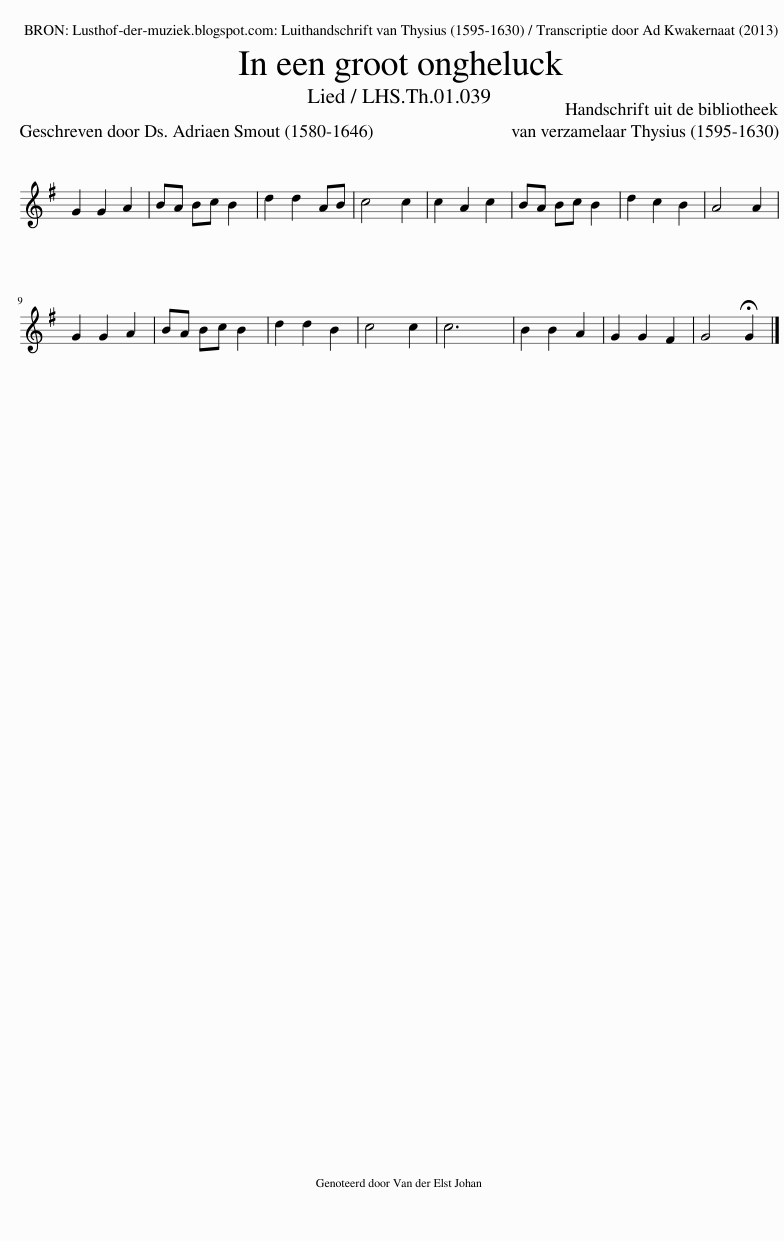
X:1
L:1/8
M:3/4
I:linebreak $
K:G
V:1 treble
V:1
 G2 G2 A2 | BA Bc B2 | d2 d2 AB | c4 c2 | c2 A2 c2 | %5
 BA Bc B2 | d2 c2 B2 | A4 A2 |$ G2 G2 A2 | BA Bc B2 | %10
 d2 d2 B2 | c4 c2 | c6 | B2 B2 A2 | G2 G2 F2 | %15
 G4 !fermata!G2 |] %16
